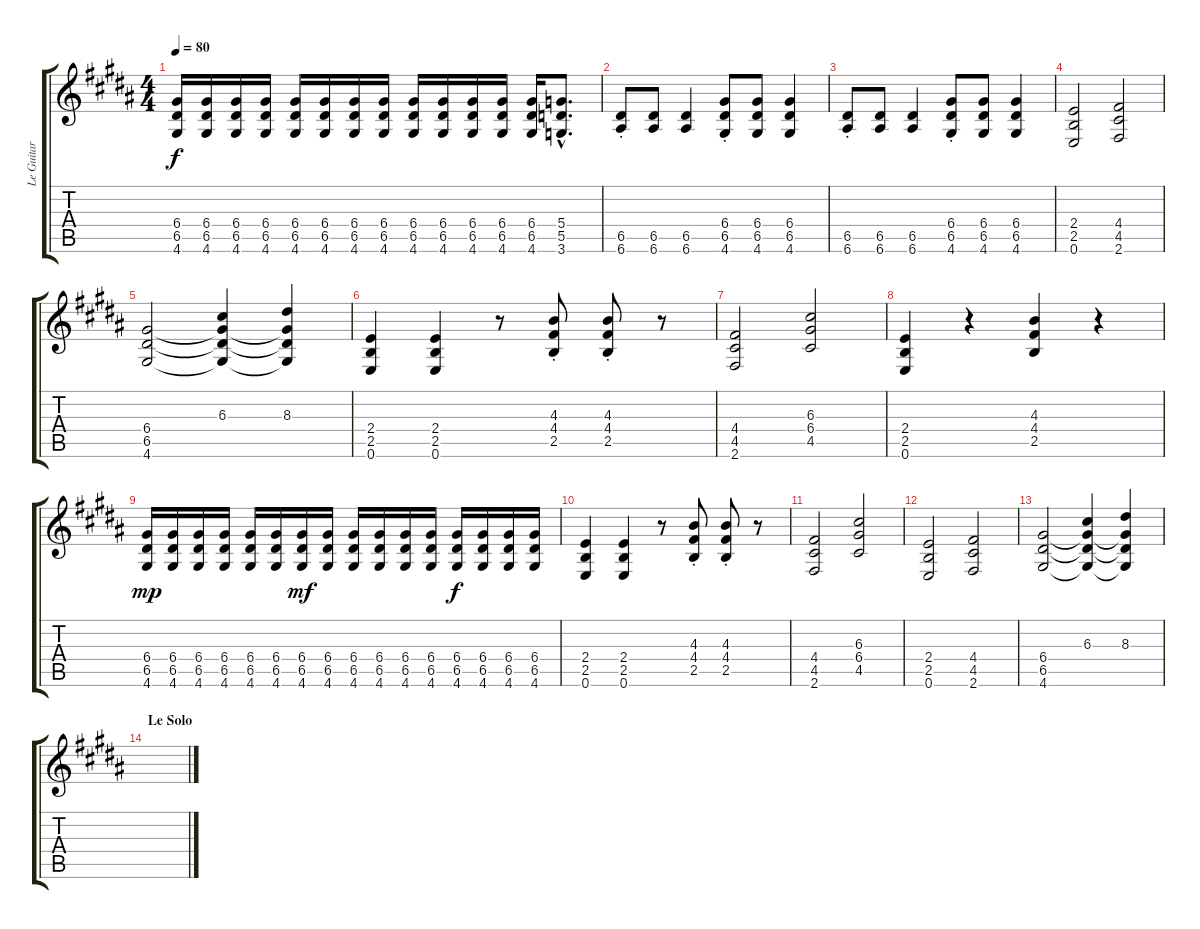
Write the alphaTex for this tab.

\track ("Le Guitar" "Le Guitar") {instrument distortionguitar}
\staff {score tabs}
\tuning (E4 B3 G3 D3 A2 E2) {hide}
\ts (4 4)
\tempo 80
\clef g2
\ks b
(6.4 6.5 4.6).16{dy f} (6.4 6.5 4.6).16 (6.4 6.5 4.6).16 (6.4 6.5 4.6).16 (6.4 6.5 4.6).16 (6.4 6.5 4.6).16 (6.4 6.5 4.6).16 (6.4 6.5 4.6).16 (6.4 6.5 4.6).16 (6.4 6.5 4.6).16 (6.4 6.5 4.6).16 (6.4 6.5 4.6).16 (6.4 6.5 4.6).16 (5.4{hac} 5.5{hac} 3.6{hac}).8{d} |
(6.5{st} 6.6{st}).8 (6.5 6.6).8 (6.5 6.6).4 (6.4{st} 6.5{st} 4.6{st}).8 (6.4 6.5 4.6).8 (6.4 6.5 4.6).4 |
(6.5{st} 6.6{st}).8 (6.5 6.6).8 (6.5 6.6).4 (6.4{st} 6.5{st} 4.6{st}).8 (6.4 6.5 4.6).8 (6.4 6.5 4.6).4 |
(2.4 2.5 0.6).2 (4.4 4.5 2.6).2 |
(6.4 6.5 4.6).2 (6.3 6.4{t} 6.5{t} 4.6{t}).4 (8.3 6.4{t} 6.5{t} 4.6{t}).4 |
(2.4 2.5 0.6).4 (2.4 2.5 0.6).4 r.8 (4.3{st} 4.4{st} 2.5{st}).8 (4.3{st} 4.4{st} 2.5{st}).8 r.8 |
(4.4 4.5 2.6).2 (6.3 6.4 4.5).2 |
(2.4 2.5 0.6).4 r.4 (4.3 4.4 2.5).4 r.4 |
(6.4 6.5 4.6).16{dy mp} (6.4 6.5 4.6).16 (6.4 6.5 4.6).16 (6.4 6.5 4.6).16 (6.4 6.5 4.6).16 (6.4 6.5 4.6).16 (6.4 6.5 4.6).16{dy mf} (6.4 6.5 4.6).16 (6.4 6.5 4.6).16 (6.4 6.5 4.6).16 (6.4 6.5 4.6).16 (6.4 6.5 4.6).16 (6.4 6.5 4.6).16{dy f} (6.4 6.5 4.6).16 (6.4 6.5 4.6).16 (6.4 6.5 4.6).16 |
(2.4 2.5 0.6).4 (2.4 2.5 0.6).4 r.8 (4.3{st} 4.4{st} 2.5{st}).8 (4.3{st} 4.4{st} 2.5{st}).8 r.8 |
(4.4 4.5 2.6).2 (6.3 6.4 4.5).2 |
(2.4 2.5 0.6).2 (4.4 4.5 2.6).2 |
(6.4 6.5 4.6).2 (6.3 6.4{t} 6.5{t} 4.6{t}).4 (8.3 6.4{t} 6.5{t} 4.6{t}).4 |
\section ("" "Le Solo")
